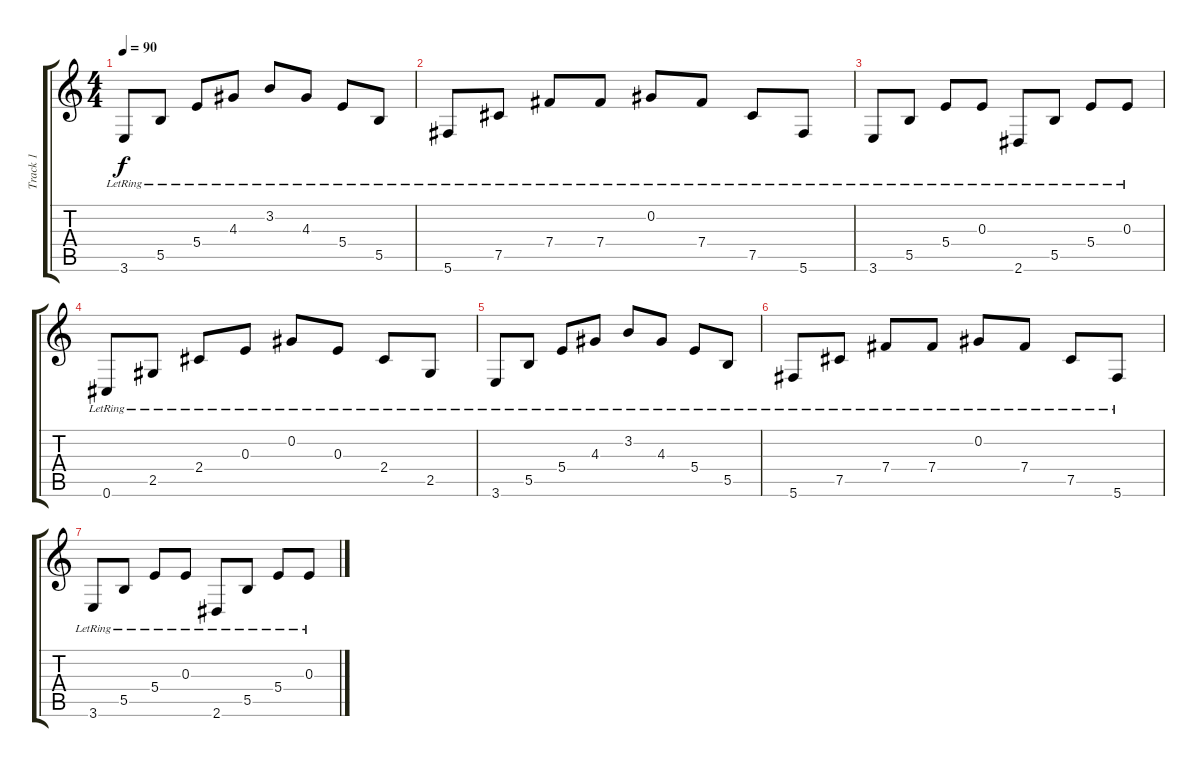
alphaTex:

\track ("Track 1" "Track 1") {instrument distortionguitar}
\staff {score tabs}
\tuning (Db4 Ab3 E3 B2 Gb2 Db2) {hide}
\ts (4 4)
\tempo 90
\clef g2
\ks c
3.6{lr}.8{dy f} 5.5{lr}.8 5.4{lr}.8 4.3{lr}.8 3.2{lr}.8 4.3{lr}.8 5.4{lr}.8 5.5{lr}.8 |
5.6{lr}.8 7.5{lr}.8 7.4{lr}.8 7.4{lr}.8 0.2{lr}.8 7.4{lr}.8 7.5{lr}.8 5.6{lr}.8 |
3.6{lr}.8 5.5{lr}.8 5.4{lr}.8 0.3{lr}.8 2.6{lr}.8 5.5{lr}.8 5.4{lr}.8 0.3{lr}.8 |
0.6{lr}.8{volume 0} 2.5{lr}.8 2.4{lr}.8 0.3{lr}.8 0.2{lr}.8 0.3{lr}.8 2.4{lr}.8 2.5{lr}.8 |
3.6{lr}.8 5.5{lr}.8 5.4{lr}.8 4.3{lr}.8 3.2{lr}.8 4.3{lr}.8 5.4{lr}.8 5.5{lr}.8 |
5.6{lr}.8 7.5{lr}.8 7.4{lr}.8 7.4{lr}.8 0.2{lr}.8 7.4{lr}.8 7.5{lr}.8 5.6{lr}.8 |
3.6{lr}.8 5.5{lr}.8 5.4{lr}.8 0.3{lr}.8 2.6{lr}.8 5.5{lr}.8 5.4{lr}.8 0.3{lr}.8
